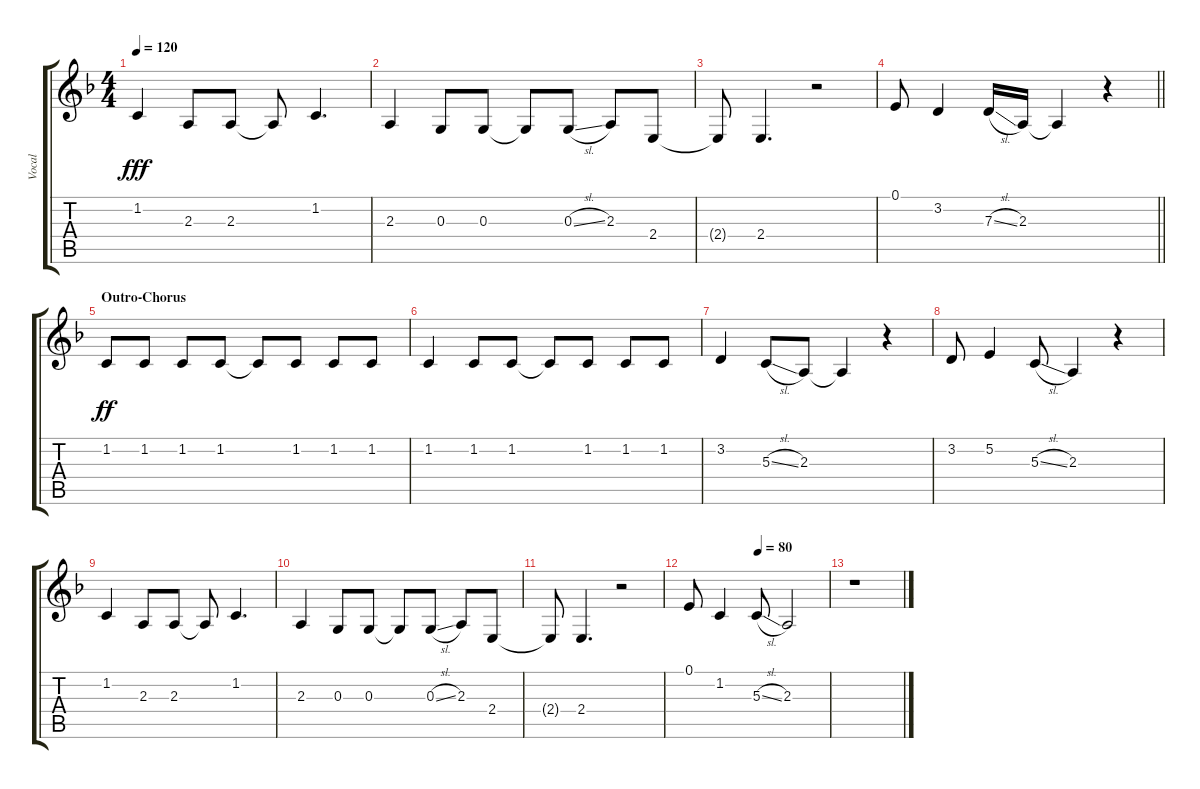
\track ("Vocal" "Vocal") {instrument tenorsax}
\staff {score tabs}
\tuning (E4 B3 G3 D3 A2 E2) {hide}
\ts (4 4)
\tempo 120
\clef g2
\ks f
1.2.4{dy fff} 2.3.8 2.3.8 2.3{t}.8 1.2.4{d} |
2.3.4 0.3.8 0.3.8 0.3{t}.8 0.3{sl}.8 2.3.8 2.4.8 |
2.4{t}.8 2.4.4{d} r.2 |
\barLineRight lightlight
0.1.8 3.2.4 7.3{sl}.16 2.3.16 2.3{t}.4 r.4 |
\section ("" "Outro-Chorus")
1.2.8{dy ff} 1.2.8 1.2.8 1.2.8 1.2{t}.8 1.2.8 1.2.8 1.2.8 |
1.2.4 1.2.8 1.2.8 1.2{t}.8 1.2.8 1.2.8 1.2.8 |
3.2.4 5.3{sl}.8 2.3.8 2.3{t}.4 r.4 |
3.2.8 5.2.4 5.3{sl}.8 2.3.4 r.4 |
1.2.4 2.3.8 2.3.8 2.3{t}.8 1.2.4{d} |
2.3.4 0.3.8 0.3.8 0.3{t}.8 0.3{sl}.8 2.3.8 2.4.8 |
2.4{t}.8 2.4.4{d} r.2 |
\tempo (80 0.5)
0.1.8 1.2.4 5.3{sl}.8 2.3.2 |
r.1
